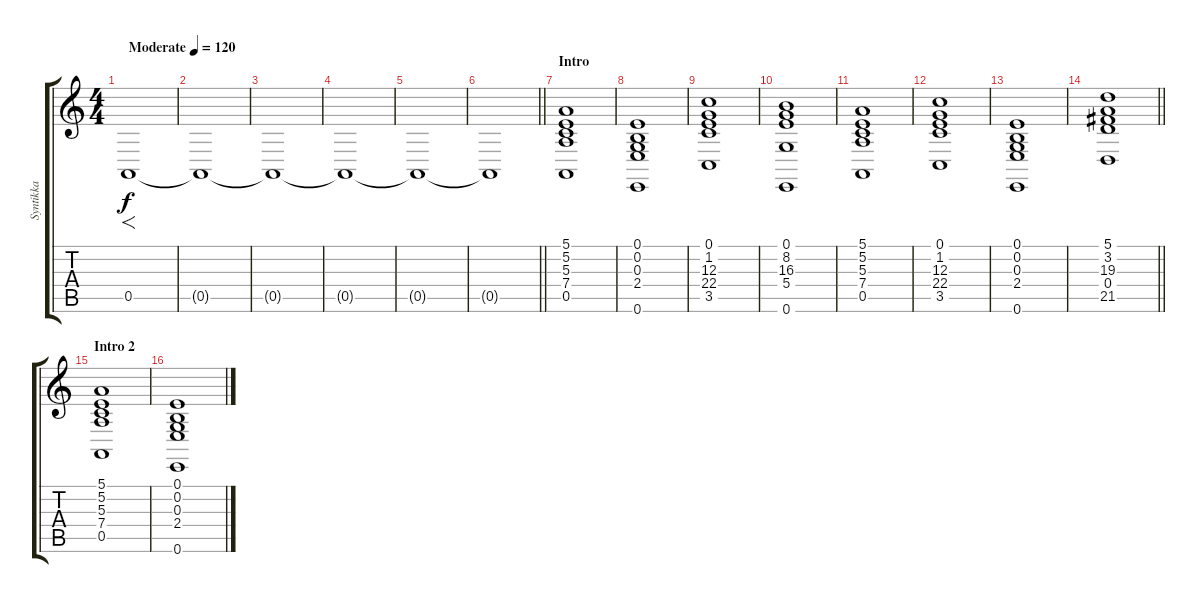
\track ("Syntikka" "Syntikka") {instrument stringensemble1}
\staff {score tabs}
\tuning (E4 B3 G3 D3 A2 E2) {hide}
\ts (4 4)
\tempo (120 "Moderate")
\clef g2
\ks c
0.5.1{f dy f instrument stringensemble1} |
0.5{t}.1 |
0.5{t}.1 |
0.5{t}.1 |
0.5{t}.1 |
\barLineRight lightlight
0.5{t}.1 |
\section ("" "Intro")
(5.1 5.2 5.3 7.4 0.5).1 |
(0.1 0.2 0.3 2.4 0.6).1 |
(0.1 1.2 12.3 22.4 3.5).1 |
(0.1 8.2 16.3 5.4 0.6).1 |
(5.1 5.2 5.3 7.4 0.5).1 |
(0.1 1.2 12.3 22.4 3.5).1 |
(0.1 0.2 0.3 2.4 0.6).1 |
\barLineRight lightlight
(5.1 3.2 19.3 0.4 21.5).1 |
\section ("" "Intro 2")
(5.1 5.2 5.3 7.4 0.5).1 |
(0.1 0.2 0.3 2.4 0.6).1
